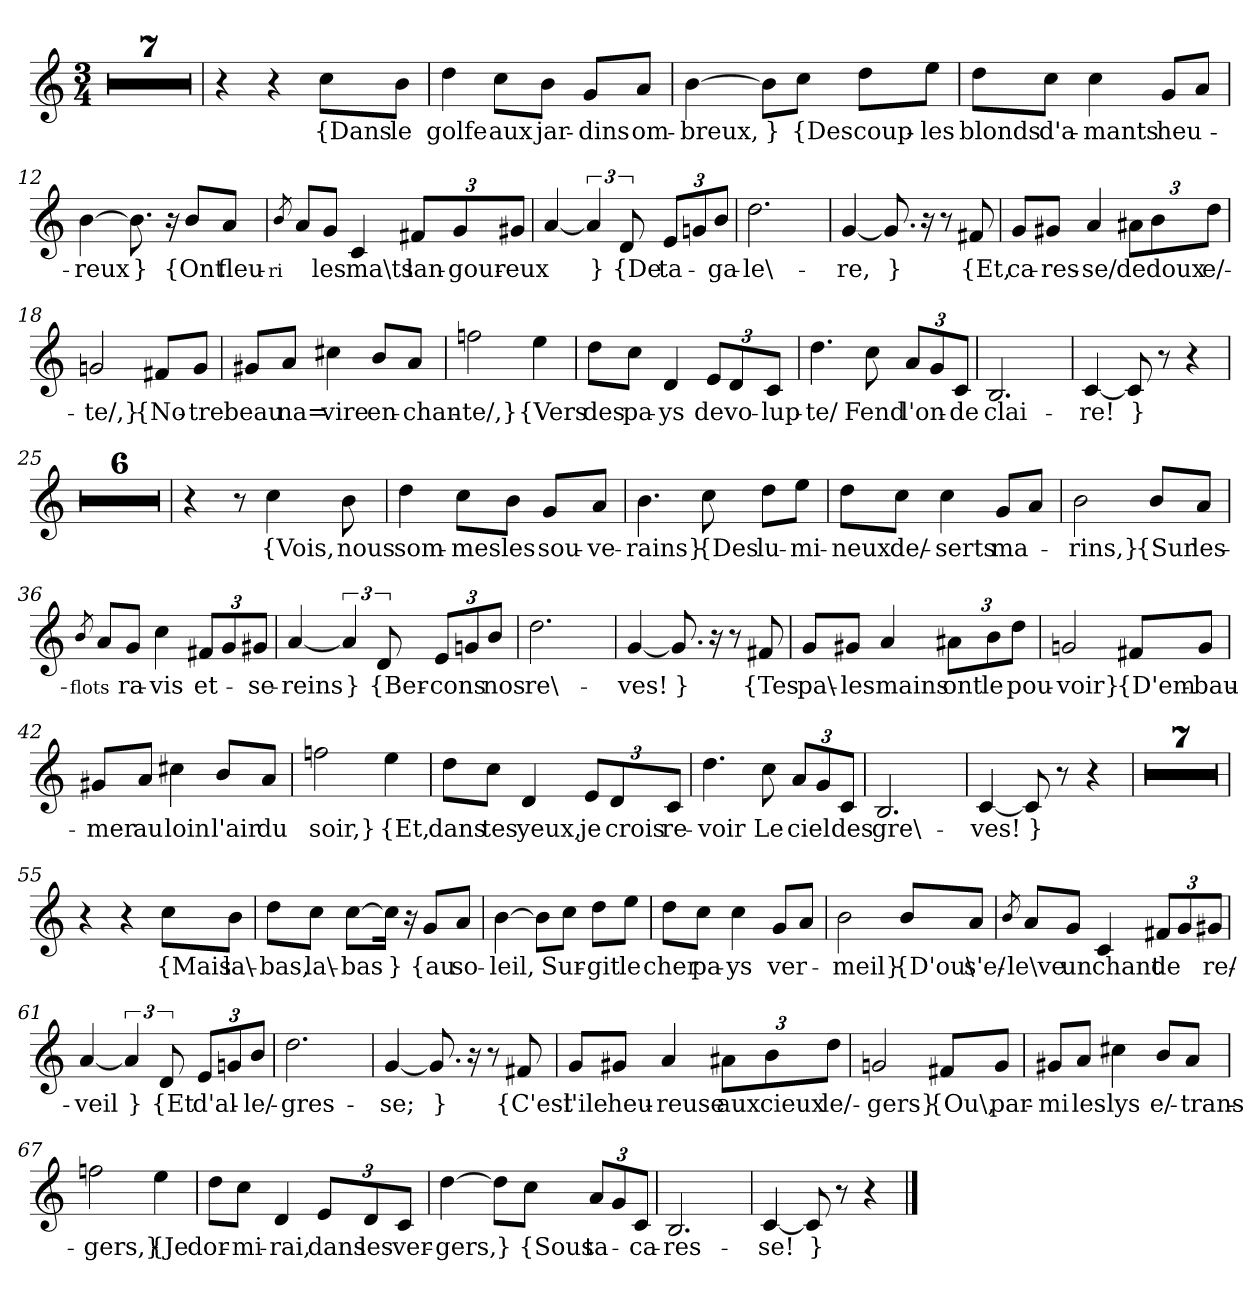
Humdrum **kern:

**kern	**text
*part1	*part1
*staff1	*staff1
*clefG2	*
*k[]	*
*M3/4	*
=	=
2.r	.
=2	=2
2.r	.
=3	=3
2.r	.
=4	=4
2.r	.
=5	=5
2.r	.
=6	=6
2.r	.
=7	=7
2.r	.
=8	=8
4r	.
4r	.
8cc\L	{Dans
8b\J	le
=9	=9
4dd	golfe
8cc\L	aux
8b\J	jar-
8g/L	-dins
8a/J	om-
=10	=10
[4b	-breux,
8b\L]	}
8cc\J	{Des
8dd\L	coup-
8ee\J	-les
=11	=11
8dd\L	blonds
8cc\J	d'a-
4cc	-mants
8g/L	heu-
8a/J	.
=12	=12
[4b	-reux
8.b]	}
16r	.
8b/L	{Ont
8a/J	fleu-
=13	=13
8qb	-ri
8a/L	.
8g/J	les
4c	ma\ts
12f#X/L	lan-
12g/	-gour-
12g#X/J	-eux
=14	=14
[4a	.
6a]	}
12d	{De
12e/L	ta-
12gn/	.
12b/J	-ga-
=15	=15
2.dd	-le\-
=16	=16
[4g	-re,
8.g]	}
16r	.
8r	.
8f#X	{Et,
=17	=17
8g/L	ca-
8g#X/J	-res-
4a	-se/
12a#X\L	de
12b\	doux
12dd\J	-e/-
=18	=18
2gn	-te/,}
8f#X/L	{No-
8g/J	-tre
=19	=19
8g#X/L	beau
8a/J	na=
4cc#X	-vire
8b/L	en-
8a/J	-chan-
=20	=20
2ffn	-te/,}
4ee	{Vers
=21	=21
8dd\L	des
8cc\J	pa-
4d	-ys
12e/L	de
12d/	vo-
12c/J	-lup-
=22	=22
4.dd	-te/
8cc	Fend
12a/L	l'on-
12g/	.
12c/J	-de
=23	=23
2.B	clai-
=24	=24
[4c	-re!
8c]	}
8r	.
4r	.
=25	=25
2.r	.
=26	=26
2.r	.
=27	=27
2.r	.
=28	=28
2.r	.
=29	=29
2.r	.
=30	=30
2.r	.
=31	=31
4r	.
8r	.
4cc	{Vois,
8b	nous
=32	=32
4dd	som-
8cc\L	-mes
8b\J	les
8g/L	sou-
8a/J	-ve-
=33	=33
4.b	-rains}
8cc	{Des
8dd\L	lu-
8ee\J	-mi-
=34	=34
8dd\L	-neux
8cc\J	de/-
4cc	-serts
8g/L	ma-
8a/J	.
=35	=35
2b	-rins,}
8b/L	{Sur
8a/J	les-
=36	=36
8qb	flots
8a/L	.
8g/J	ra-
4cc	-vis
12f#X/L	et-
12g/	.
12g#X/J	-se-
=37	=37
[4a	-reins
6a]	}
12d	{Ber-
12e/L	-cons
12gn/	.
12b/J	nos
=38	=38
2.dd	re\-
=39	=39
[4g	-ves!
8.g]	}
16r	.
8r	.
8f#X	{Tes
=40	=40
8g/L	pa\-
8g#X/J	-les
4a	mains
12a#X\L	ont
12b\	le
12dd\J	pou-
=41	=41
2gn	-voir}
8f#X/L	{D'em-
8g/J	-bau-
=42	=42
8g#X/L	-mer
8a/J	au
4cc#X	loin
8b/L	l'air
8a/J	du
=43	=43
2ffn	soir,}
4ee	{Et,
=44	=44
8dd\L	dans
8cc\J	tes
4d	yeux,
12e/L	je
12d/	crois
12c/J	re-
=45	=45
4.dd	-voir
8cc	Le
12a/L	ciel
12g/	.
12c/J	des
=46	=46
2.B	gre\-
=47	=47
[4c	-ves!
8c]	}
8r	.
4r	.
=48	=48
2.r	.
=49	=49
2.r	.
=50	=50
2.r	.
=51	=51
2.r	.
=52	=52
2.r	.
=53	=53
2.r	.
=54	=54
2.r	.
=55	=55
4r	.
4r	.
8cc\L	{Mais
8b\J	la\-
=56	=56
8dd\L	-bas,
8cc\J	la\-
[8cc\L	-bas
16cc\Jk]	}
16r	.
8g/L	{au
8a/J	so-
=57	=57
[4b	-leil,
8b\L]	.
8cc\J	Sur-
8dd\L	-git
8ee\J	le
=58	=58
8dd\L	cher
8cc\J	pa-
4cc	-ys
8g/L	ver-
8a/J	.
=59	=59
2b	-meil}
8b/L	{D'ou\
8a/J	s'e/-
=60	=60
8qb	.
8a/L	-le\ve
8g/J	un
4c	chant
12f#X/L	de
12g/	.
12g#X/J	re/-
=61	=61
[4a	-veil
6a]	}
12d	{Et
12e/L	d'al-
12gn/	.
12b/J	-le/-
=62	=62
2.dd	-gres-
=63	=63
[4g	-se;
8.g]	}
16r	.
8r	.
8f#X	{C'est
=64	=64
8g/L	l'ile
8g#X/J	heu-
4a	-reuse
12a#X\L	aux
12b\	cieux
12dd\J	le/-
=65	=65
2gn	-gers}
8f#X/L	{Ou\,
8g/J	par-
=66	=66
8g#X/L	-mi
8a/J	les
4cc#X	lys
8b/L	e/-
8a/J	-trans-
=67	=67
2ffn	-gers,}
4ee	{Je
=68	=68
8dd\L	dor-
8cc\J	-mi-
4d	-rai,
12e/L	dans
12d/	les
12c/J	ver-
=69	=69
[4dd	-gers,
8dd\L]	}
8cc\J	{Sous
12a/L	ta-
12g/	.
12c/J	ca-
=70	=70
2.B	-res-
=71	=71
[4c	-se!
8c]	}
8r	.
4r	.
==	==
*-	*-
